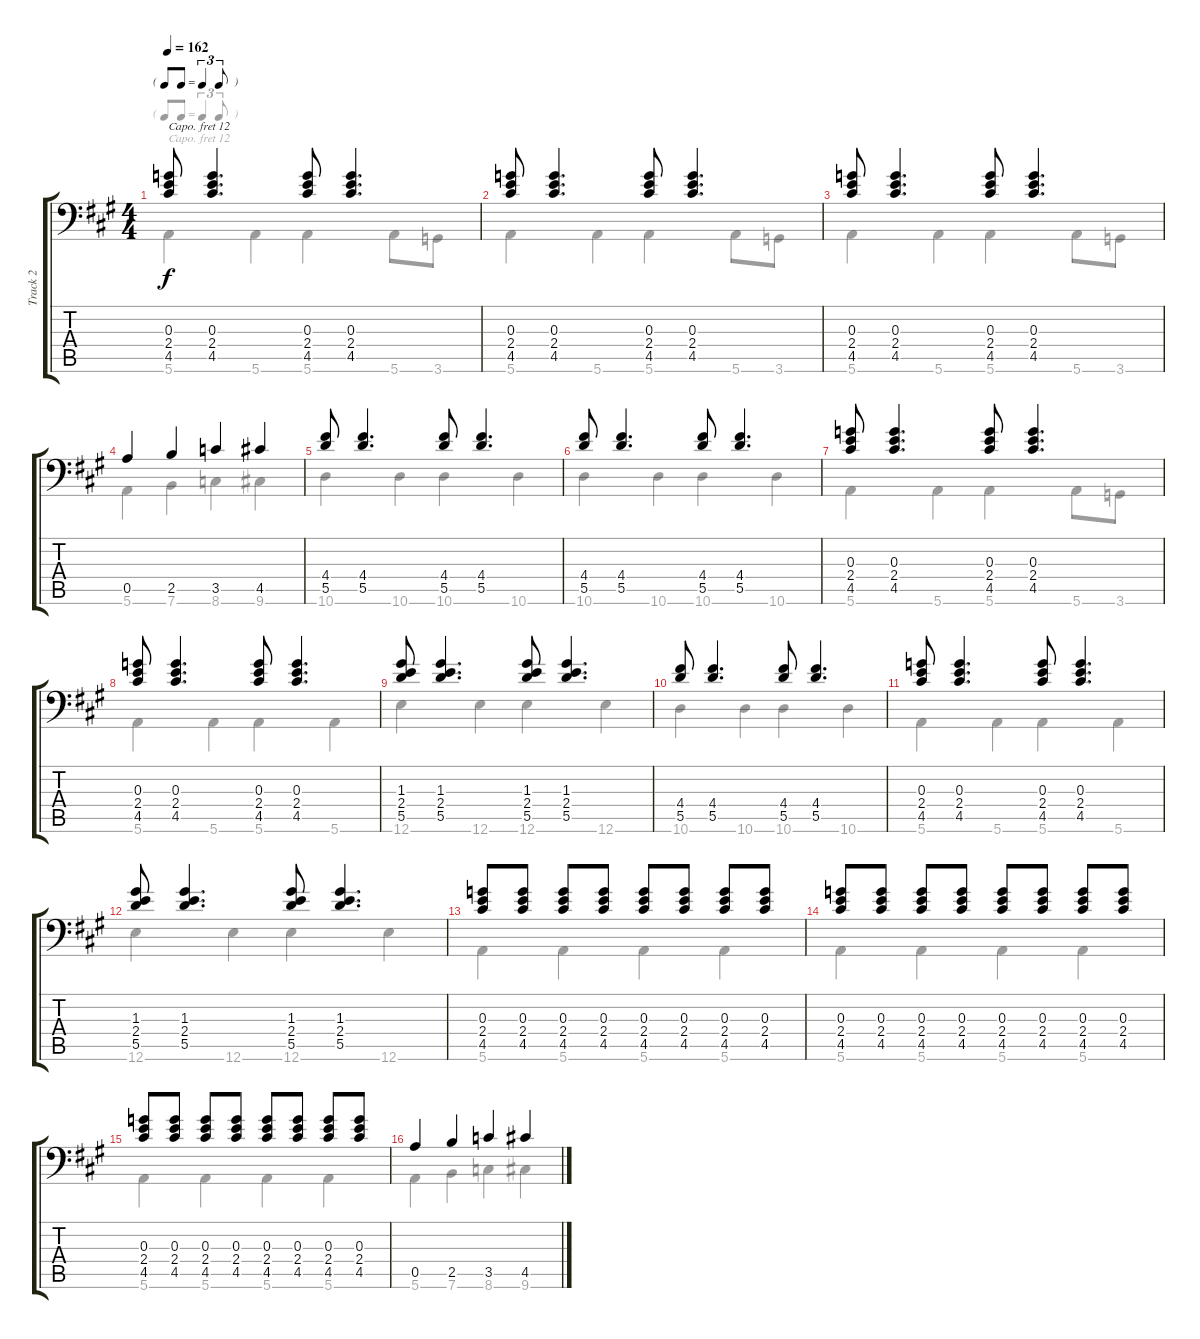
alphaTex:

\track ("Track 2" "Track 2") {instrument acousticgrandpiano}
\staff {score tabs}
\capo 12
\tuning (E4 B3 G3 D3 A2 E1) {hide}
\voice
\ts (4 4)
\tf triplet8th
\tempo 162
\clef f4
\ks a
(0.3 2.4 4.5).8{dy f} (0.3 2.4 4.5).4{d} (0.3 2.4 4.5).8 (0.3 2.4 4.5).4{d} |
(0.3 2.4 4.5).8 (0.3 2.4 4.5).4{d} (0.3 2.4 4.5).8 (0.3 2.4 4.5).4{d} |
(0.3 2.4 4.5).8 (0.3 2.4 4.5).4{d} (0.3 2.4 4.5).8 (0.3 2.4 4.5).4{d} |
0.5.4 2.5.4 3.5.4 4.5.4 |
(4.4 5.5).8 (4.4 5.5).4{d} (4.4 5.5).8 (4.4 5.5).4{d} |
(4.4 5.5).8 (4.4 5.5).4{d} (4.4 5.5).8 (4.4 5.5).4{d} |
(0.3 2.4 4.5).8 (0.3 2.4 4.5).4{d} (0.3 2.4 4.5).8 (0.3 2.4 4.5).4{d} |
(0.3 2.4 4.5).8 (0.3 2.4 4.5).4{d} (0.3 2.4 4.5).8 (0.3 2.4 4.5).4{d} |
(1.3 2.4 5.5).8 (1.3 2.4 5.5).4{d} (1.3 2.4 5.5).8 (1.3 2.4 5.5).4{d} |
(4.4 5.5).8 (4.4 5.5).4{d} (4.4 5.5).8 (4.4 5.5).4{d} |
(0.3 2.4 4.5).8 (0.3 2.4 4.5).4{d} (0.3 2.4 4.5).8 (0.3 2.4 4.5).4{d} |
(1.3 2.4 5.5).8 (1.3 2.4 5.5).4{d} (1.3 2.4 5.5).8 (1.3 2.4 5.5).4{d} |
(0.3 2.4 4.5).8 (0.3 2.4 4.5).8 (0.3 2.4 4.5).8 (0.3 2.4 4.5).8 (0.3 2.4 4.5).8 (0.3 2.4 4.5).8 (0.3 2.4 4.5).8 (0.3 2.4 4.5).8 |
(0.3 2.4 4.5).8 (0.3 2.4 4.5).8 (0.3 2.4 4.5).8 (0.3 2.4 4.5).8 (0.3 2.4 4.5).8 (0.3 2.4 4.5).8 (0.3 2.4 4.5).8 (0.3 2.4 4.5).8 |
(0.3 2.4 4.5).8 (0.3 2.4 4.5).8 (0.3 2.4 4.5).8 (0.3 2.4 4.5).8 (0.3 2.4 4.5).8 (0.3 2.4 4.5).8 (0.3 2.4 4.5).8 (0.3 2.4 4.5).8 |
0.5.4 2.5.4 3.5.4 4.5.4
\voice
\clef f4
\ottava regular
\simile none
\ks a
5.6.4{dy f} 5.6.4 5.6.4 5.6.8 3.6.8 |
5.6.4 5.6.4 5.6.4 5.6.8 3.6.8 |
5.6.4 5.6.4 5.6.4 5.6.8 3.6.8 |
5.6.4 7.6.4 8.6.4 9.6.4 |
10.6.4 10.6.4 10.6.4 10.6.4 |
10.6.4 10.6.4 10.6.4 10.6.4 |
5.6.4 5.6.4 5.6.4 5.6.8 3.6.8 |
5.6.4 5.6.4 5.6.4 5.6.4 |
12.6.4 12.6.4 12.6.4 12.6.4 |
10.6.4 10.6.4 10.6.4 10.6.4 |
5.6.4 5.6.4 5.6.4 5.6.4 |
12.6.4 12.6.4 12.6.4 12.6.4 |
5.6.4 5.6.4 5.6.4 5.6.4 |
5.6.4 5.6.4 5.6.4 5.6.4 |
5.6.4 5.6.4 5.6.4 5.6.4 |
5.6.4 7.6.4 8.6.4 9.6.4
